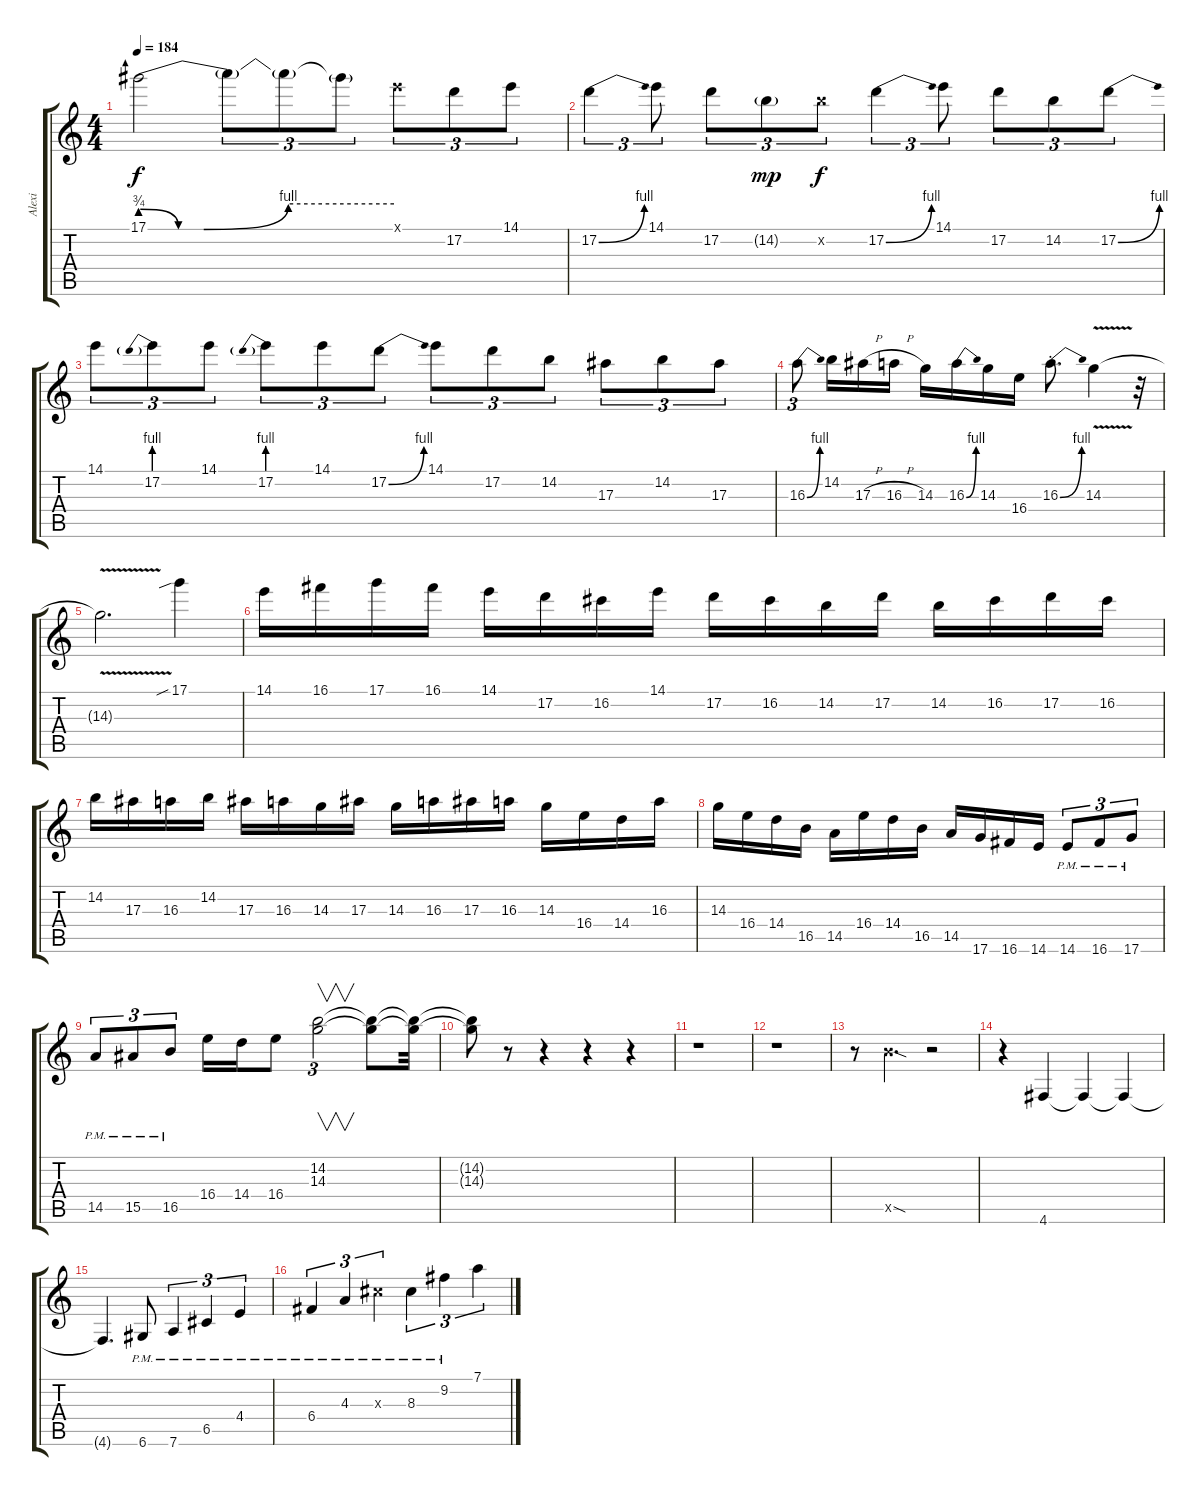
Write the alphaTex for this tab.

\track ("Alexi" "Alexi") {instrument distortionguitar}
\staff {score tabs}
\tuning (D4 A3 F3 C3 G2 D2) {hide}
\ts (4 4)
\tempo 184
\clef g2
\ks c
17.1{be (custom 0 3 9 0 15 0 35 4 60 4)}.2{dy f} 17.1{t}.8{tu (3 2)} 17.1{t}.8{tu (3 2)} 17.1{t}.8{tu (3 2)} 14.1{x}.8{tu (3 2)} 17.2.8{tu (3 2)} 14.1.8{tu (3 2)} |
17.2{be (bend 0 0 60 4)}.4{tu (3 2)} 14.1.8{tu (3 2)} 17.2.8{tu (3 2)} 14.2{g}.8{tu (3 2) dy mp} 14.2{x}.8{tu (3 2) dy f} 17.2{be (bend 0 0 60 4)}.4{tu (3 2)} 14.1.8{tu (3 2)} 17.2.8{tu (3 2)} 14.2.8{tu (3 2)} 17.2{be (bend 0 0 60 4)}.8{tu (3 2)} |
14.1.8{tu (3 2)} 17.2{be (prebend 0 4 60 4)}.8{tu (3 2)} 14.1.8{tu (3 2)} 17.2{be (prebend 0 4 60 4)}.8{tu (3 2)} 14.1.8{tu (3 2)} 17.2{be (bend 0 0 60 4)}.8{tu (3 2)} 14.1.8{tu (3 2)} 17.2.8{tu (3 2)} 14.2.8{tu (3 2)} 17.3.8{tu (3 2)} 14.2.8{tu (3 2)} 17.3.8{tu (3 2)} |
16.3{be (bend 0 0 60 4)}.8{tu (3 2)} 14.2.16 17.3{h}.16 16.3{h}.16 14.3.16 16.3{be (bend 0 0 60 4)}.16 14.3.16 16.4.16 16.3{be (bend 0 0 60 4) st}.8{d} 14.3{v}.4 r.32 |
14.3{t}.2{d} 17.1{sib}.4 |
14.1.16 16.1.16 17.1.16 16.1.16 14.1.16 17.2.16 16.2.16 14.1.16 17.2.16 16.2.16 14.2.16 17.2.16 14.2.16 16.2.16 17.2.16 16.2.16 |
14.2.16 17.3.16 16.3.16 14.2.16 17.3.16 16.3.16 14.3.16 17.3.16 14.3.16 16.3.16 17.3.16 16.3.16 14.3.16 16.4.16 14.4.16 16.3.16 |
14.3.16 16.4.16 14.4.16 16.5.16 14.5.16 16.4.16 14.4.16 16.5.16 14.5.16 17.6.16 16.6.16 14.6.16 14.6{pm}.8{tu (3 2)} 16.6{pm}.8{tu (3 2)} 17.6{pm}.8{tu (3 2)} |
14.5{pm}.8{tu (3 2)} 15.5{pm}.8{tu (3 2)} 16.5{pm}.8{tu (3 2)} 16.4.16 14.4.16 16.4.8 (14.2 14.3).2{v tu (3 2)} (14.2{t} 14.3{t}).8 (14.2{t} 14.3{t}).32 |
(14.2{t} 14.3{t}).8 r.8 r.4 r.4 r.4 |
r.1 |
r.1 |
r.8 16.5{sod x}.4{d} r.2 |
r.4 4.6.4 4.6{t}.4 4.6{t}.4 |
4.6{t}.4{d} 6.6{pm}.8 7.6{pm}.4{tu (3 2)} 6.5{pm}.4{tu (3 2)} 4.4{pm}.4{tu (3 2)} |
6.4{pm}.4{tu (3 2)} 4.3{pm}.4{tu (3 2)} 8.3{pm x}.4{tu (3 2)} 8.3{pm}.4{tu (3 2)} 9.2{pm}.4{tu (3 2)} 7.1.4{tu (3 2)}
